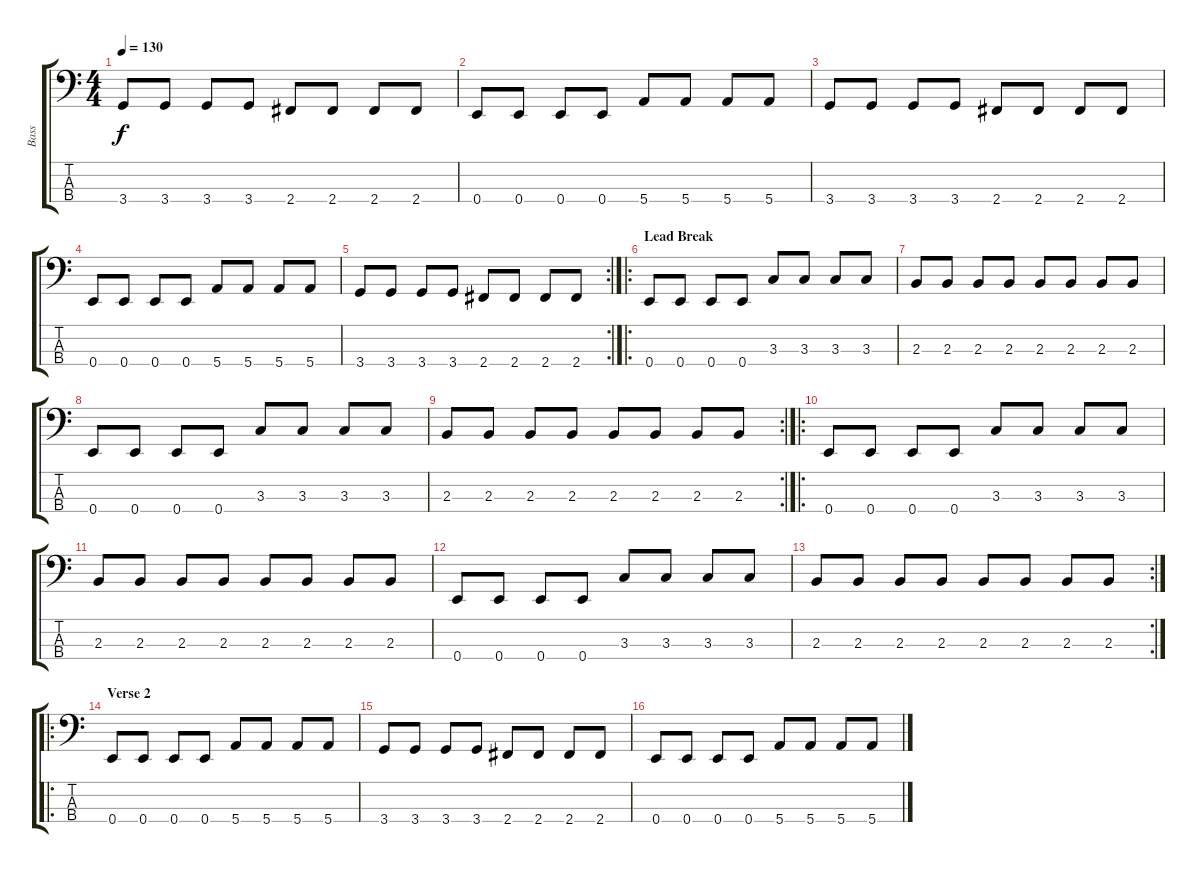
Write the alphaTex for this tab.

\track ("Bass" "Bass") {instrument electricbasspick}
\staff {score tabs}
\tuning (G2 D2 A1 E1) {hide}
\ts (4 4)
\tempo 130
\clef f4
\ks c
3.4.8{dy f} 3.4.8 3.4.8 3.4.8 2.4.8 2.4.8 2.4.8 2.4.8 |
0.4.8 0.4.8 0.4.8 0.4.8 5.4.8 5.4.8 5.4.8 5.4.8 |
3.4.8 3.4.8 3.4.8 3.4.8 2.4.8 2.4.8 2.4.8 2.4.8 |
0.4.8 0.4.8 0.4.8 0.4.8 5.4.8 5.4.8 5.4.8 5.4.8 |
\rc 2
3.4.8 3.4.8 3.4.8 3.4.8 2.4.8 2.4.8 2.4.8 2.4.8 |
\ro
\section ("" "Lead Break")
0.4.8 0.4.8 0.4.8 0.4.8 3.3.8 3.3.8 3.3.8 3.3.8 |
2.3.8 2.3.8 2.3.8 2.3.8 2.3.8 2.3.8 2.3.8 2.3.8 |
0.4.8 0.4.8 0.4.8 0.4.8 3.3.8 3.3.8 3.3.8 3.3.8 |
\rc 2
2.3.8 2.3.8 2.3.8 2.3.8 2.3.8 2.3.8 2.3.8 2.3.8 |
\ro
0.4.8 0.4.8 0.4.8 0.4.8 3.3.8 3.3.8 3.3.8 3.3.8 |
2.3.8 2.3.8 2.3.8 2.3.8 2.3.8 2.3.8 2.3.8 2.3.8 |
0.4.8 0.4.8 0.4.8 0.4.8 3.3.8 3.3.8 3.3.8 3.3.8 |
\rc 2
2.3.8 2.3.8 2.3.8 2.3.8 2.3.8 2.3.8 2.3.8 2.3.8 |
\ro
\section ("" "Verse 2")
0.4.8 0.4.8 0.4.8 0.4.8 5.4.8 5.4.8 5.4.8 5.4.8 |
3.4.8 3.4.8 3.4.8 3.4.8 2.4.8 2.4.8 2.4.8 2.4.8 |
0.4.8 0.4.8 0.4.8 0.4.8 5.4.8 5.4.8 5.4.8 5.4.8
